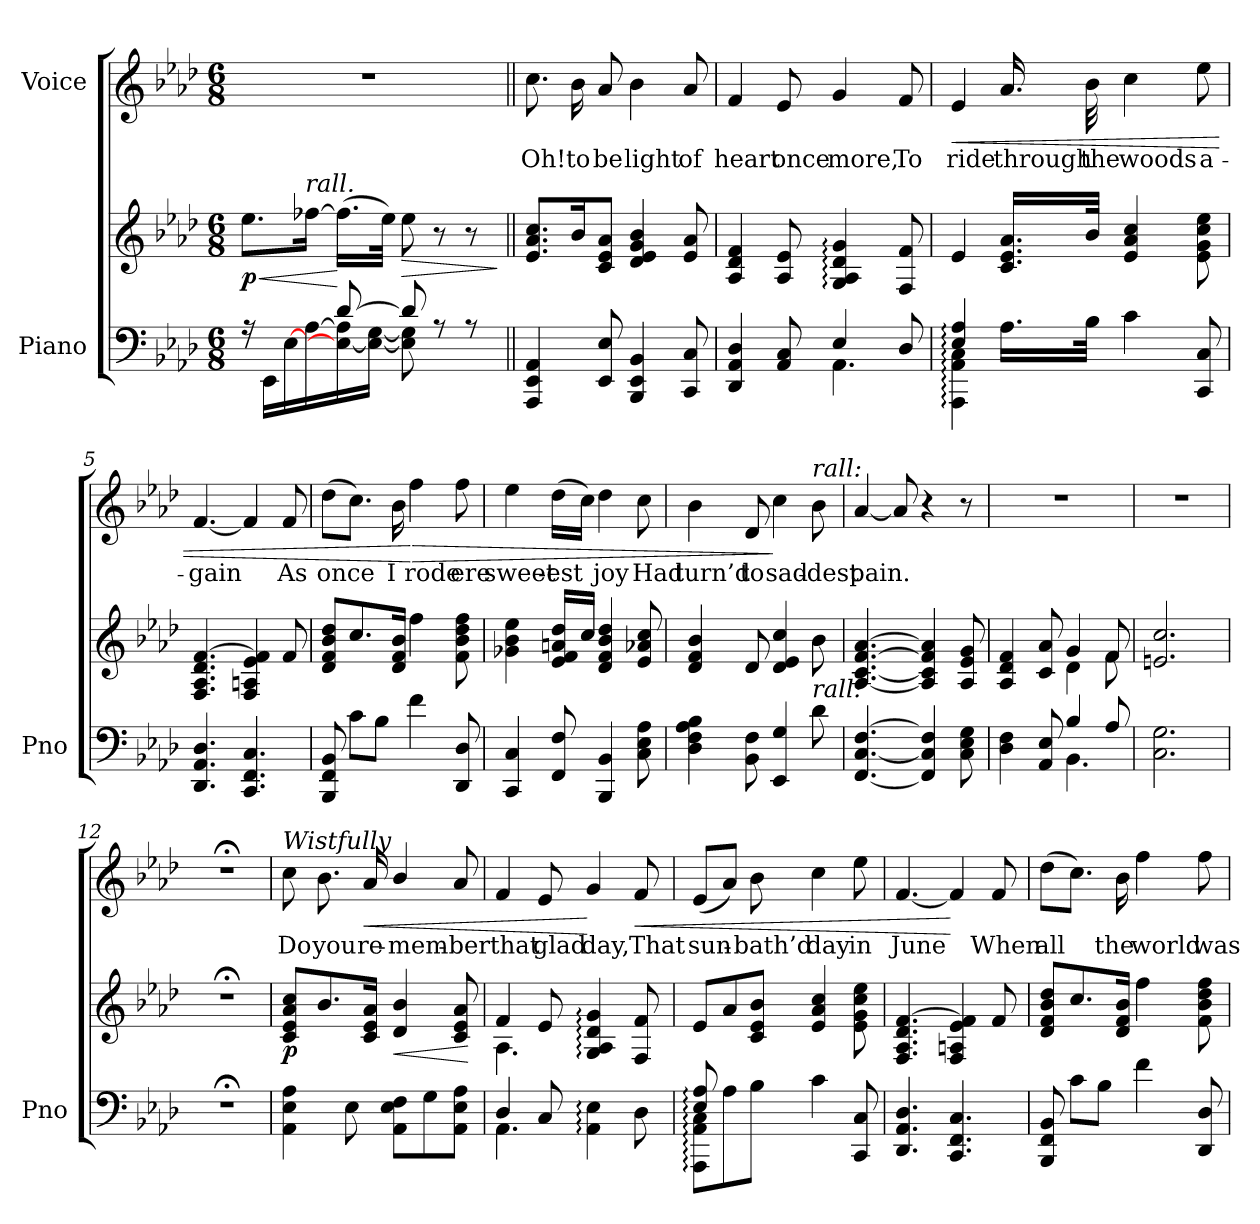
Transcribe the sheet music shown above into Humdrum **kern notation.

**kern	**kern	**dynam	**kern	**text	**dynam
*part2	*part2	*part2	*part1	*part1	*part1
*staff3	*staff2	*staff2/3	*staff1	*staff1	*staff1
*I"Piano	*	*	*I"Voice	*	*
*I'Pno	*	*	*	*	*
*clefF4	*clefG2	*	*clefG2	*	*
*k[b-e-a-d-]	*k[b-e-a-d-]	*	*k[b-e-a-d-]	*	*
*M6/8	*M6/8	*	*M6/8	*	*
=1	=1	=1	=1	=1	=1
*^	*	*	*	*	*
!	!	!	!	!LO:TX:a:B:t=Un poco lento	!	!
!	!	!	!LO:HP:b	!	!	!
!	!	!	!LO:DY:n=1:b	!	!	!
*	*	*	*	*^	*	*
4ryy	16rA	8.ee-\L	< p	2.r	8.ryy	.	.
.	16EE-\LL	.	.	.	.	.	.
.	[16E-\	.	.	.	.	.	.
*	*	*	*	*MM55	*	*	*
!	!	!LO:TX:a:i:t=rall.	!	!	!	!	!
.	[16A-\	[16ff-X\Jk	.	.	2ryy	.	.
[8d-/	16E-\_ 16A-\]	(>16.ff-\LL]	[	.	.	.	.
.	16E-\_ [16G\JJ	.	.	.	.	.	.
.	.	32ee-\JJk)	.	.	.	.	.
!	!	!	!LO:HP:b	!	!	!	!
8d-/]	8E-\] 8G\]	8ee-\	>	.	.	.	.
8ryy	8rA	8r	.	.	.	.	.
8ryy	8rA	8r	.	.	.	.	.
.	.	.	.	.	16ryy	.	.
*v	*v	*	*	*	*	*	*
.	.	]	.	.	.	.
=2||	=2||	=2||	=2||	=2||	=2||	=2||
!	!	!	!LO:TX:a:B:t=Moderato	!	!	!
!	!	!	!	!	!LO:LY:b	!LO:DY:a
!	!	!	!	!	!	!LO:DY:n=1:a
*	*	*	*v	*v	*	*
4AAA-/ 4EE-/ 4AA-/	8.e-/ 8.a-/ 8.cc/L	.	8.cc\	Oh!	mf other-dynamics
!	!	!	!	!LO:LY:b	!
.	16b-/K	.	16b-\	to	.
!	!	!	!	!LO:LY:b	!
8EE-/ 8E-/	8c/ 8e-/ 8a-/J	.	8a-/	be	.
!	!	!	!	!LO:LY:b	!
4BBB-/ 4EE-/ 4BB-/	4d-/ 4e-/ 4g/ 4b-/	.	4b-\	light	.
!	!	!	!	!LO:LY:b	!
8CC/ 8C/	8e-/ 8a-/	.	8a-/	of	.
=3	=3	=3	=3	=3	=3
*^	*	*	*	*	*
!	!	!	!	!	!LO:LY:b	!
4DD-/ 4AA-/ 4D-/	4.ryy	4A-/ 4d-/ 4f/	.	4f/	heart	.
!	!	!	!	!	!LO:LY:b	!
8AA-/ 8C/	.	8A-/ 8e-/	.	8e-/	once	.
!	!	!	!	!	!LO:LY:b	!
4E-/	4.AA-\	4G/: 4A-/: 4d-/: 4g/:	.	4g/	more,	.
!	!	!	!	!	!LO:LY:b	!
8D-/	.	8F/ 8f/	.	8f/	To	.
!!LO:LB:g=z
=4	=4	=4	=4	=4	=4	=4
!	!	!	!	!	!LO:LY:b	!LO:HP:b
4E-/: 4A-/:	4AAA-\: 4AA-\: 4C\:	4e-/	.	4e-/	ride	<
!	!	!	!	!	!LO:LY:b	!
2ryy	16.A-\LL	16.c/ 16.e-/ 16.a-/LL	.	16.a-/	through	.
!	!	!	!	!	!LO:LY:b	!
.	32B-\JJk	32b-/JJk	.	32b-\	the	.
!	!	!	!	!	!LO:LY:b	!
.	4c\	4e-/ 4a-/ 4cc/	.	4cc\	woods	.
!	!	!	!	!	!LO:LY:b	!
.	8CC/ 8C/	8e-\ 8g\ 8cc\ 8ee-\	.	8ee-\	a-	.
=5	=5	=5	=5	=5	=5	=5
!	!	!	!	!	!LO:LY:b	!
*v	*v	*	*	*	*	*
4.DD-/ 4.AA-/ 4.D-/	4.F/ 4.A-/ 4.d-/ [4.f/	.	[4.f/	-gain	.
4.CC/ 4.FF/ 4.C/	4F/ 4An/ 4e-/ 4f/]	.	4f/]	.	.
!	!	!	!	!LO:LY:b	!
.	8f/	.	8f/	As	.
=6	=6	=6	=6	=6	=6
!	!	!	!	!LO:LY:b	!
8BBB-/ 8FF/ 8BB-/	8d-/ 8f/ 8b-/ 8dd-/L	.	(>8dd-\L	once	.
8c\L	8.cc/	.	8.cc\J)	.	.
8B-\J	.	.	.	.	.
!	!	!	!	!LO:LY:b	!
.	16d-/ 16f/ 16b-/Jk	.	16b-\	I	.
!	!	!	!	!LO:LY:b	!LO:HP:n=1:b
4f\	4ff\	.	4ff\	rode	[ >
!	!	!	!	!LO:LY:b	!
8DD-/ 8D-/	8f\ 8b-\ 8dd-\ 8ff\	.	8ff\	ere	.
=7	=7	=7	=7	=7	=7
!	!	!	!	!LO:LY:b	!
4CC/ 4C/	4g-X\ 4b-\ 4ee-\	.	4ee-\	sweet-	.
!	!	!	!	!LO:LY:b	!
8FF/ 8F/	16e-/ 16f/ 16an/ 16dd-/LL	.	(>16dd-\LL	-est	.
.	16cc/JJ	.	16cc\JJ)	.	.
!	!	!	!	!LO:LY:b	!
4BBB-/ 4BB-/	4d-/ 4f/ 4b-/ 4dd-/	.	4dd-\	joy	.
!	!	!	!	!LO:LY:b	!
8C\ 8E-\ 8A-\	8e-/ 8a-X/ 8cc/	.	8cc\	Had	.
!!LO:LB:g=z
=8	=8	=8	=8	=8	=8
!	!	!	!	!LO:LY:b	!
4D-\ 4F\ 4A-\ 4B-\	4d-/ 4f/ 4b-/	.	4b-\	turn’d	.
!	!	!	!	!LO:LY:b	!
8BB-\ 8F\	8d-/	.	8d-/	to	.
!	!	!	!	!LO:LY:b	!
4EE-/ 4G/	4d-/ 4e-/ 4cc/	.	4cc\	sad-	]
*	*	*	*MM80	*	*
!	!	!	!LO:TX:a:i:t=rall&colon;	!	!
!LO:TX:a:i:t=rall&colon;	!	!	!	!	!
!	!	!	!	!LO:LY:b	!
8d-\	8b-\	.	8b-\	-dest	.
=9	=9	=9	=9	=9	=9
!	!	!	!	!LO:LY:b	!
[4.FF/ [4.C/ [4.F/	[4.A-/ [4.c/ [4.f/ [4.a-/	.	[4a-/	pain.	.
.	.	.	8a-/]	.	.
4FF/] 4C/] 4F/]	4A-/] 4c/] 4f/] 4a-/]	.	4r	.	.
8C\ 8E-\ 8G\	8A-/ 8e-/ 8g/	.	8r	.	.
=10	=10	=10	=10	=10	=10
*^	*^	*	*	*	*
4D-\ 4F\	4.ryy	4A-/ 4d-/ 4f/	4.ryy	.	2.r	.	.
8AA-/ 8E-/	.	8c/ 8a-/	.	.	.	.	.
4B-/	4.BB-\	4g/	4d-\	.	.	.	.
8A-/	.	8f/	8f\	.	.	.	.
*v	*v	*	*	*	*	*	*
*	*v	*v	*	*	*	*
=11	=11	=11	=11	=11	=11
2.C\ 2.G\	2.en/ 2.cc/	.	2.r	.	.
=12	=12	=12	=12	=12	=12
2.r;<	2.r;<	.	2.r;<	.	.
!!LO:LB:g=z
=13	=13	=13	=13	=13	=13
*	*	*	*MM75	*	*
!	!	!	!LO:TX:a:i:t=Wistfully	!	!
!	!	!LO:DY:b	!	!LO:LY:b	!
4AA-\ 4E-\ 4A-\	8c/ 8e-/ 8a-/ 8cc/L	p	8cc\	Do	.
!	!	!	!	!LO:LY:b	!
.	8.b-/	.	8.b-\	you	.
8E-\	.	.	.	.	.
!	!	!	!	!LO:LY:b	!LO:HP:b
.	16c/ 16e-/ 16a-/Jk	.	16a-/	re-	<
!	!	!LO:HP:b	!	!LO:LY:b	!
8AA-\ 8E-\ 8F\L	4d-/ 4b-/	<	4b-/	-mem-	.
8G\	.	.	.	.	.
!	!	!	!	!LO:LY:b	!
8AA-\ 8E-\ 8A-\J	8c/ 8e-/ 8a-/	.	8a-/	-ber	.
.	.	[	.	.	.
=14	=14	=14	=14	=14	=14
*^	*^	*	*	*	*
!	!	!	!	!	!	!LO:LY:b	!
4D-/	4.AA-\	4f/	4.A-\	.	4f/	that	.
!	!	!	!	!	!	!LO:LY:b	!
8C/	.	8e-/	.	.	8e-/	glad	.
!	!	!	!	!	!	!LO:LY:b	!
4AA-\: 4E-\:	4.ryy	4G/: 4A-/: 4d-/: 4g/:	4.ryy	.	4g/	day,	[
!	!	!	!	!	!	!LO:LY:b	!LO:HP:b
8D-\	.	8F/ 8f/	.	.	8f/	That	<
*	*	*v	*v	*	*	*	*
=15	=15	=15	=15	=15	=15	=15
!	!	!	!	!	!LO:LY:b	!
8E-/: 8A-/:	8AAA-\: 8AA-\: 8C\:L	8e-/L	.	(<8e-/L	sun-	.
2ryy	8A-\	8a-/	.	8a-/J)	.	.
!	!	!	!	!	!LO:LY:b	!
.	8B-\J	8c/ 8e-/ 8b-/J	.	8b-\	-bath’d	.
!	!	!	!	!	!LO:LY:b	!
.	4c\	4e-/ 4a-/ 4cc/	.	4cc\	day	.
!	!	!	!	!	!LO:LY:b	!
8ryy	8CC/ 8C/	8e-\ 8g\ 8cc\ 8ee-\	.	8ee-\	in	.
=16	=16	=16	=16	=16	=16	=16
!	!	!	!	!	!LO:LY:b	!
*v	*v	*	*	*	*	*
4.DD-/ 4.AA-/ 4.D-/	4.F/ 4.A-/ 4.d-/ [4.f/	.	[4.f/	June	.
4.CC/ 4.FF/ 4.C/	4F/ 4An/ 4e-/ 4f/]	.	4f/]	.	[
!	!	!	!	!LO:LY:b	!
.	8f/	.	8f/	When	.
!!LO:PB:g=z
=17	=17	=17	=17	=17	=17
!	!	!	!	!LO:LY:b	!
8BBB-/ 8FF/ 8BB-/	8d-/ 8f/ 8b-/ 8dd-/L	.	(>8dd-\L	all	.
8c\L	8.cc/	.	8.cc\J)	.	.
8B-\J	.	.	.	.	.
!	!	!	!	!LO:LY:b	!
.	16d-/ 16f/ 16b-/Jk	.	16b-\	the	.
!	!	!	!	!LO:LY:b	!
4f\	4ff\	.	4ff\	world	.
!	!	!	!	!LO:LY:b	!
8DD-/ 8D-/	8f\ 8b-\ 8dd-\ 8ff\	.	8ff\	was	.
=	=	=	=	=	=
*-	*-	*-	*-	*-	*-
